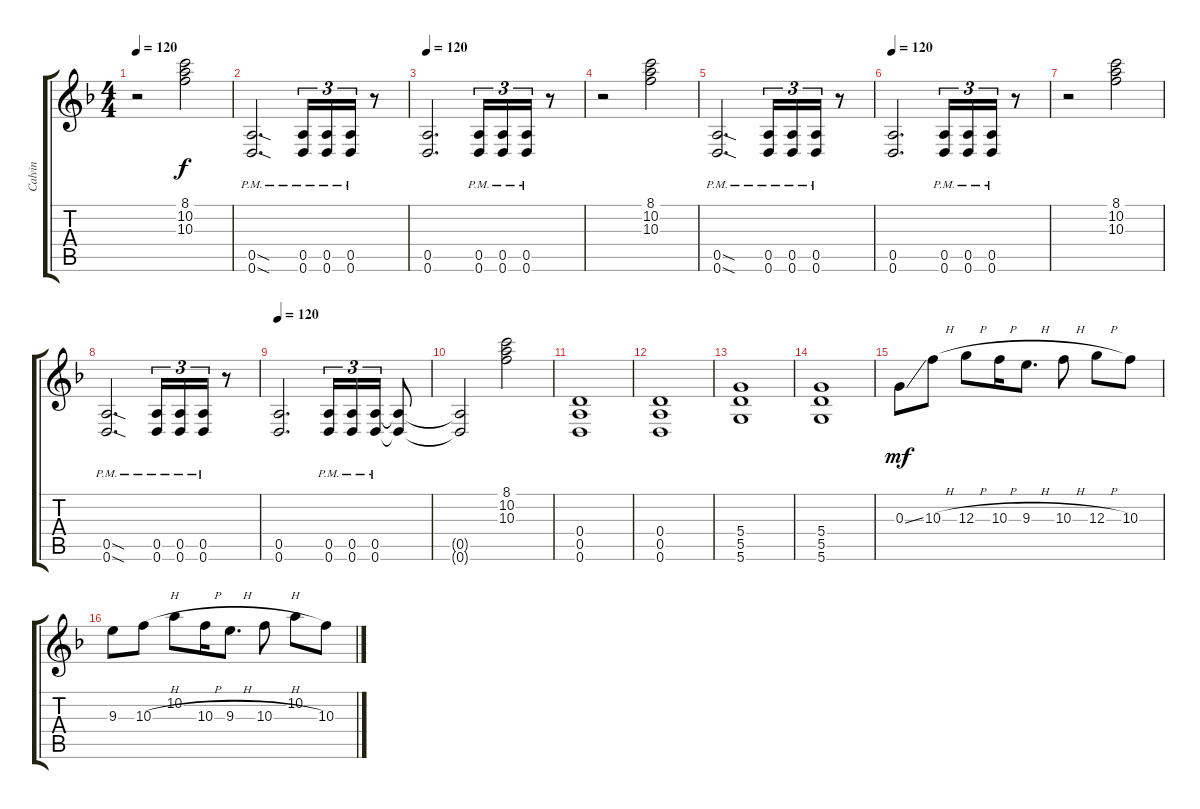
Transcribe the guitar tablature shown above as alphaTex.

\track ("Calvin" "Calvin") {instrument distortionguitar}
\staff {score tabs}
\tuning (E4 B3 G3 D3 A2 D2) {hide}
\ts (4 4)
\tempo 120
\clef g2
\ks dminor
r.2{dy f} (8.1 10.2 10.3).2 |
(0.5{sod} 0.6{sod pm}).2{d} (0.5{pm} 0.6{pm}).16{tu (3 2)} (0.5{pm} 0.6{pm}).16{tu (3 2)} (0.5{pm} 0.6{pm}).16{tu (3 2)} r.8 |
\tempo 120
(0.5 0.6).2{d} (0.5{pm} 0.6{pm}).16{tu (3 2)} (0.5{pm} 0.6{pm}).16{tu (3 2)} (0.5{pm} 0.6{pm}).16{tu (3 2)} r.8 |
r.2 (8.1 10.2 10.3).2 |
(0.5{sod} 0.6{sod pm}).2{d} (0.5{pm} 0.6{pm}).16{tu (3 2)} (0.5{pm} 0.6{pm}).16{tu (3 2)} (0.5{pm} 0.6{pm}).16{tu (3 2)} r.8 |
\tempo 120
(0.5 0.6).2{d} (0.5{pm} 0.6{pm}).16{tu (3 2)} (0.5{pm} 0.6{pm}).16{tu (3 2)} (0.5{pm} 0.6{pm}).16{tu (3 2)} r.8 |
r.2 (8.1 10.2 10.3).2 |
(0.5{sod} 0.6{sod pm}).2{d} (0.5{pm} 0.6{pm}).16{tu (3 2)} (0.5{pm} 0.6{pm}).16{tu (3 2)} (0.5{pm} 0.6{pm}).16{tu (3 2)} r.8 |
\tempo 120
(0.5 0.6).2{d} (0.5{pm} 0.6{pm}).16{tu (3 2)} (0.5{pm} 0.6{pm}).16{tu (3 2)} (0.5{pm} 0.6{pm}).16{tu (3 2)} (0.5{t} 0.6{t}).8 |
(0.5{t} 0.6{t}).2 (8.1 10.2 10.3).2 |
(0.4 0.5 0.6).1 |
(0.4 0.5 0.6).1 |
(5.4 5.5 5.6).1 |
(5.4 5.5 5.6).1 |
0.3{ss}.8{dy mf} 10.3{h}.8 12.3{h}.8 10.3{h}.16 9.3{h}.8{d} 10.3{h}.8 12.3{h}.8 10.3.8 |
9.3.8 10.3{h}.8 10.2.8 10.3{h}.16 9.3{h}.8{d} 10.3{h}.8 10.2.8 10.3.8
